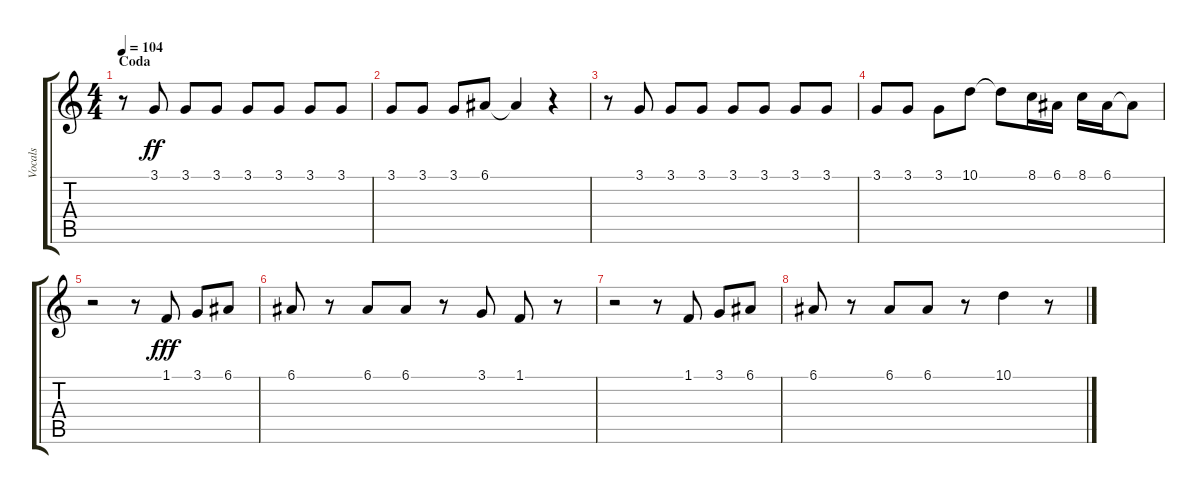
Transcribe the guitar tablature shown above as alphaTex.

\track ("Vocals" "Vocals") {instrument tenorsax}
\staff {score tabs}
\tuning (E4 B3 G3 D3 A2 D2) {hide}
\ts (4 4)
\section ("" "Coda")
\tempo 104
\clef g2
\ks c
r.8{dy fff} 3.1.8{dy ff} 3.1.8 3.1.8 3.1.8 3.1.8 3.1.8 3.1.8 |
3.1.8 3.1.8 3.1.8 6.1.8 6.1{t}.4 r.4 |
r.8 3.1.8 3.1.8 3.1.8 3.1.8 3.1.8 3.1.8 3.1.8 |
3.1.8 3.1.8 3.1.8 10.1.8 10.1{t}.8 8.1.16 6.1.16 8.1.16 6.1.16 6.1{t}.8 |
r.2 r.8 1.1.8{dy fff} 3.1.8 6.1.8 |
6.1.8 r.8 6.1.8 6.1.8 r.8 3.1.8 1.1.8 r.8 |
r.2 r.8 1.1.8 3.1.8 6.1.8 |
6.1.8 r.8 6.1.8 6.1.8 r.8 10.1.4 r.8
